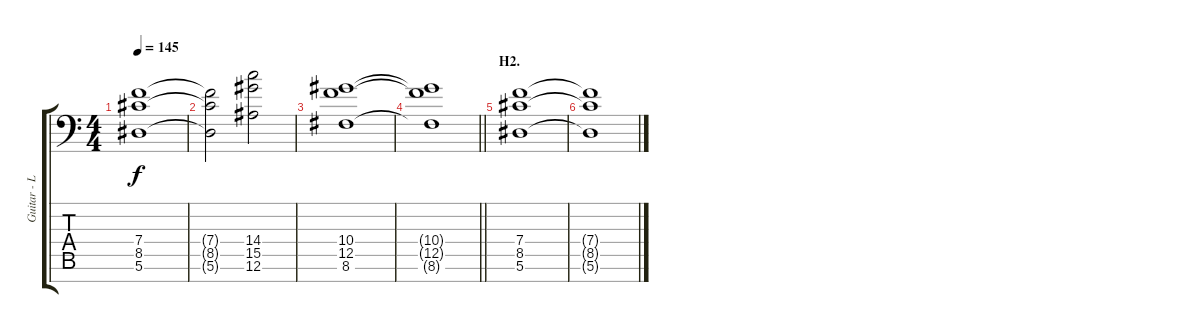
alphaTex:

\track ("Guitar - Left" "Guitar - L") {instrument distortionguitar}
\staff {score tabs}
\tuning (C4 G3 Eb3 Bb2 F2 Bb1 Ab1) {hide}
\ts (4 4)
\tempo 145
\clef f4
\ks c
(7.4 8.5 5.6).1{dy f} |
(7.4{t} 8.5{t} 5.6{t}).2 (14.4 15.5 12.6).2 |
(10.4 12.5 8.6).1 |
\barLineRight lightlight
(10.4{t} 12.5{t} 8.6{t}).1 |
\section ("" "H2.")
(7.4 8.5 5.6).1 |
(7.4{t} 8.5{t} 5.6{t}).1
